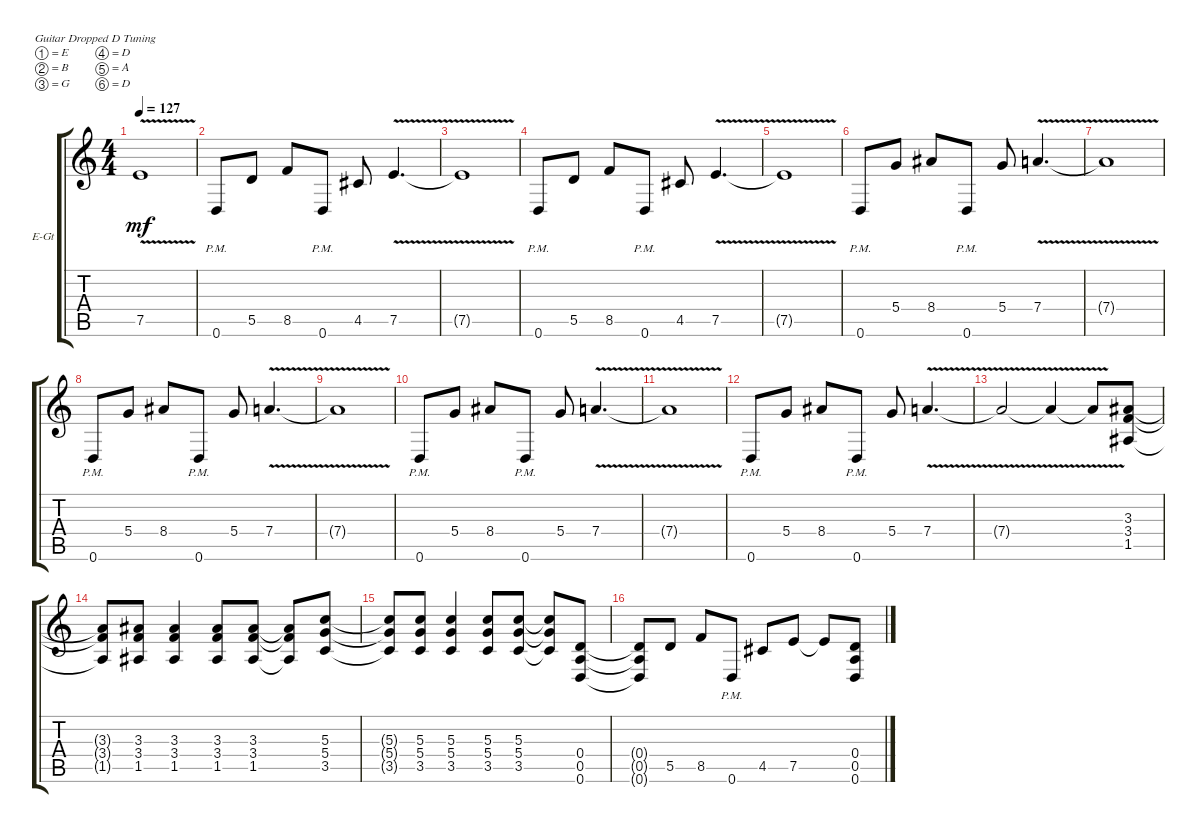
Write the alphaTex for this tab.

\defaultSystemsLayout 4
\bracketExtendMode groupsimilarinstruments
\firstSystemTrackNameOrientation horizontal
\otherSystemsTrackNameOrientation horizontal
\track ("Rhythm Guitar (Right)" "E-Gt") {mute instrument distortionguitar}
\staff {score tabs}
\tuning (E4 B3 G3 D3 A2 D2)
\ts (4 4)
\tempo 127
\clef g2
\ks c
7.5{v t}.1{dy mf} |
0.6{pm}.8 5.5.8 8.5.8 0.6{pm}.8 4.5.8 7.5{v}.4{d} |
7.5{v t}.1 |
0.6{pm}.8 5.5.8 8.5.8 0.6{pm}.8 4.5.8 7.5{v}.4{d} |
7.5{v t}.1 |
0.6{pm}.8 5.4.8 8.4.8 0.6{pm}.8 5.4.8 7.4{v}.4{d} |
7.4{v t}.1 |
0.6{pm}.8 5.4.8 8.4.8 0.6{pm}.8 5.4.8 7.4{v}.4{d} |
7.4{v t}.1 |
0.6{pm}.8 5.4.8 8.4.8 0.6{pm}.8 5.4.8 7.4{v}.4{d} |
7.4{v t}.1 |
0.6{pm}.8 5.4.8 8.4.8 0.6{pm}.8 5.4.8 7.4{v}.4{d} |
7.4{v t}.2 7.4{v t}.4 7.4{v t}.8 (1.5 3.4 3.3).8 |
(1.5{t} 3.4{t} 3.3{t}).8 (1.5 3.4 3.3).8 (1.5 3.4 3.3).4 (1.5 3.4 3.3).8 (3.4 1.5 3.3).8 (1.5{t} 3.4{t} 3.3{t}).8 (3.5 5.4 5.3).8 |
(5.3{t} 5.4{t} 3.5{t}).8 (5.3 5.4 3.5).8 (5.3 5.4 3.5).4 (5.3 5.4 3.5).8 (5.3 5.4 3.5).8 (5.3{t} 5.4{t} 3.5{t}).8 (0.5 0.6 0.4).8 |
(0.5{t} 0.6{t} 0.4{t}).8 5.5.8 8.5.8 0.6{pm}.8 4.5.8 7.5.8 7.5{t}.8 (0.5 0.6 0.4).8
